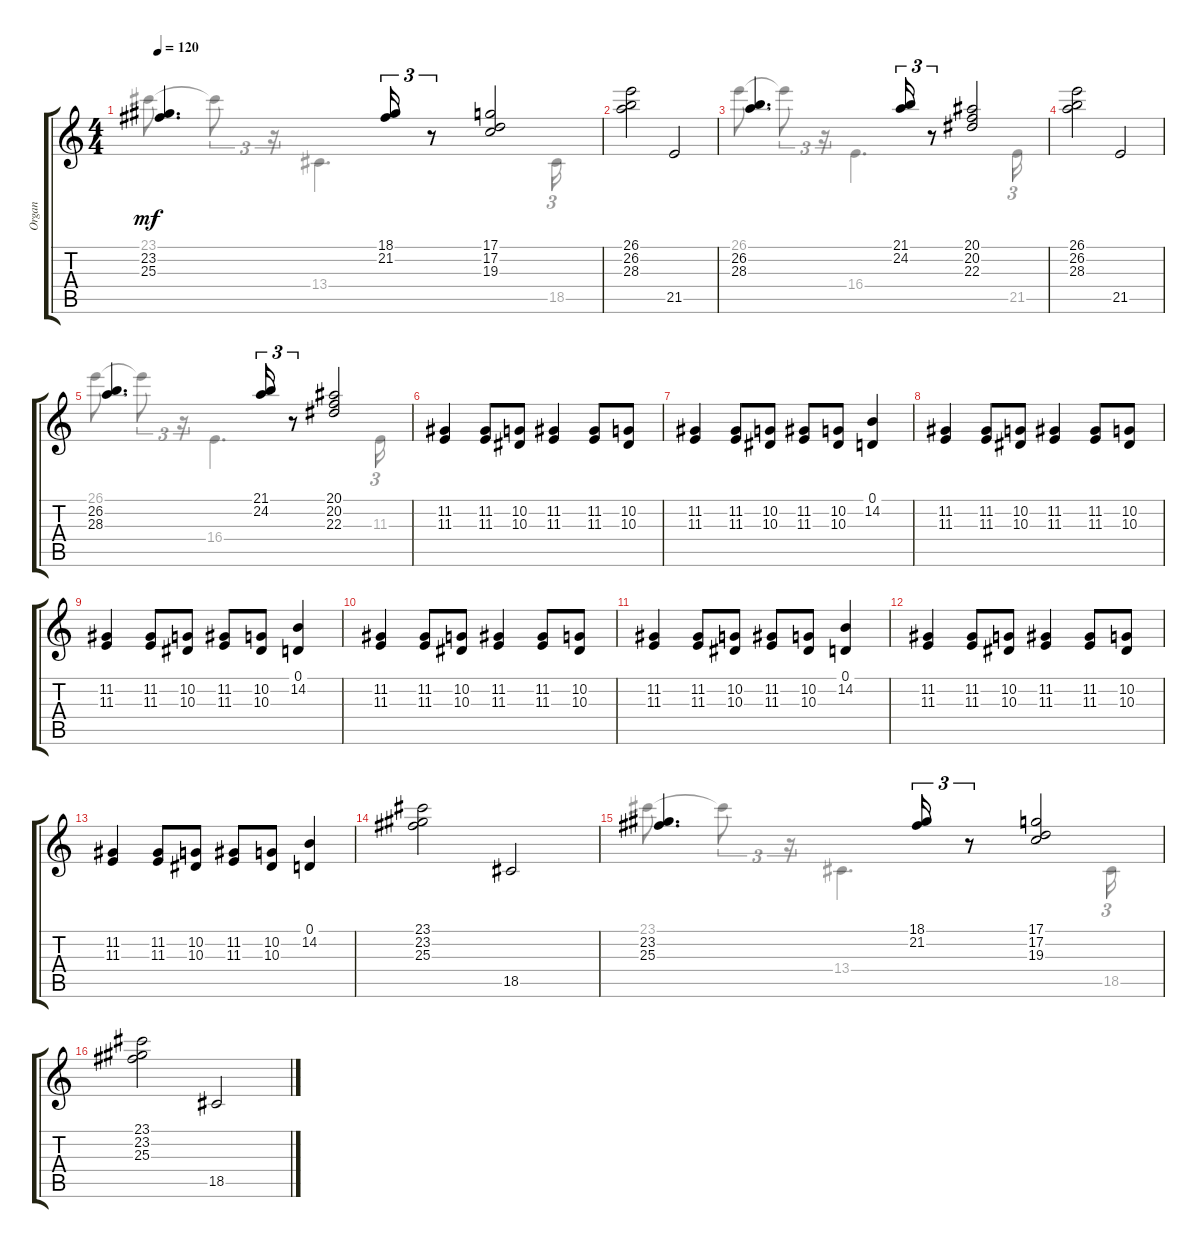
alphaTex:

\track ("Organ" "Organ") {instrument rockorgan}
\staff {score tabs}
\tuning (D4 A3 F3 C3 G2 C2) {hide}
\voice
\ts (4 4)
\tempo 120
\clef g2
\ks aminor
(23.2 25.3).4{d dy mf} (18.1 21.2).16{tu (3 2)} r.8{tu (3 2)} (17.1 17.2 19.3).2 |
(26.1 26.2 28.3).2 21.5.2 |
(26.2 28.3).4{d} (21.1 24.2).16{tu (3 2)} r.8{tu (3 2)} (20.1 20.2 22.3).2 |
(26.1 26.2 28.3).2 21.5.2 |
(26.2 28.3).4{d} (21.1 24.2).16{tu (3 2)} r.8{tu (3 2)} (20.1 20.2 22.3).2 |
(11.2 11.3).4 (11.2 11.3).8 (10.2 10.3).8 (11.2 11.3).4 (11.2 11.3).8 (10.2 10.3).8 |
(11.2 11.3).4 (11.2 11.3).8 (10.2 10.3).8 (11.2 11.3).8 (10.2 10.3).8 (0.1 14.2).4 |
(11.2 11.3).4 (11.2 11.3).8 (10.2 10.3).8 (11.2 11.3).4 (11.2 11.3).8 (10.2 10.3).8 |
(11.2 11.3).4 (11.2 11.3).8 (10.2 10.3).8 (11.2 11.3).8 (10.2 10.3).8 (0.1 14.2).4 |
(11.2 11.3).4 (11.2 11.3).8 (10.2 10.3).8 (11.2 11.3).4 (11.2 11.3).8 (10.2 10.3).8 |
(11.2 11.3).4 (11.2 11.3).8 (10.2 10.3).8 (11.2 11.3).8 (10.2 10.3).8 (0.1 14.2).4 |
(11.2 11.3).4 (11.2 11.3).8 (10.2 10.3).8 (11.2 11.3).4 (11.2 11.3).8 (10.2 10.3).8 |
(11.2 11.3).4 (11.2 11.3).8 (10.2 10.3).8 (11.2 11.3).8 (10.2 10.3).8 (0.1 14.2).4 |
(23.1 23.2 25.3).2 18.5.2 |
(23.2 25.3).4{d} (18.1 21.2).16{tu (3 2)} r.8{tu (3 2)} (17.1 17.2 19.3).2 |
(23.1 23.2 25.3).2 18.5.2
\voice
\clef g2
\ottava regular
\simile none
\ks aminor
23.1.8{dy mf} 23.1{t}.8{tu (3 2)} r.16{tu (3 2)} 13.4.4{d} 18.5.16{tu (3 2)} |
|
26.1.8 26.1{t}.8{tu (3 2)} r.16{tu (3 2)} 16.4.4{d} 21.5.16{tu (3 2)} |
|
26.1.8 26.1{t}.8{tu (3 2)} r.16{tu (3 2)} 16.4.4{d} 11.3.16{tu (3 2)} |
|
|
|
|
|
|
|
|
|
23.1.8 23.1{t}.8{tu (3 2)} r.16{tu (3 2)} 13.4.4{d} 18.5.16{tu (3 2)} |
